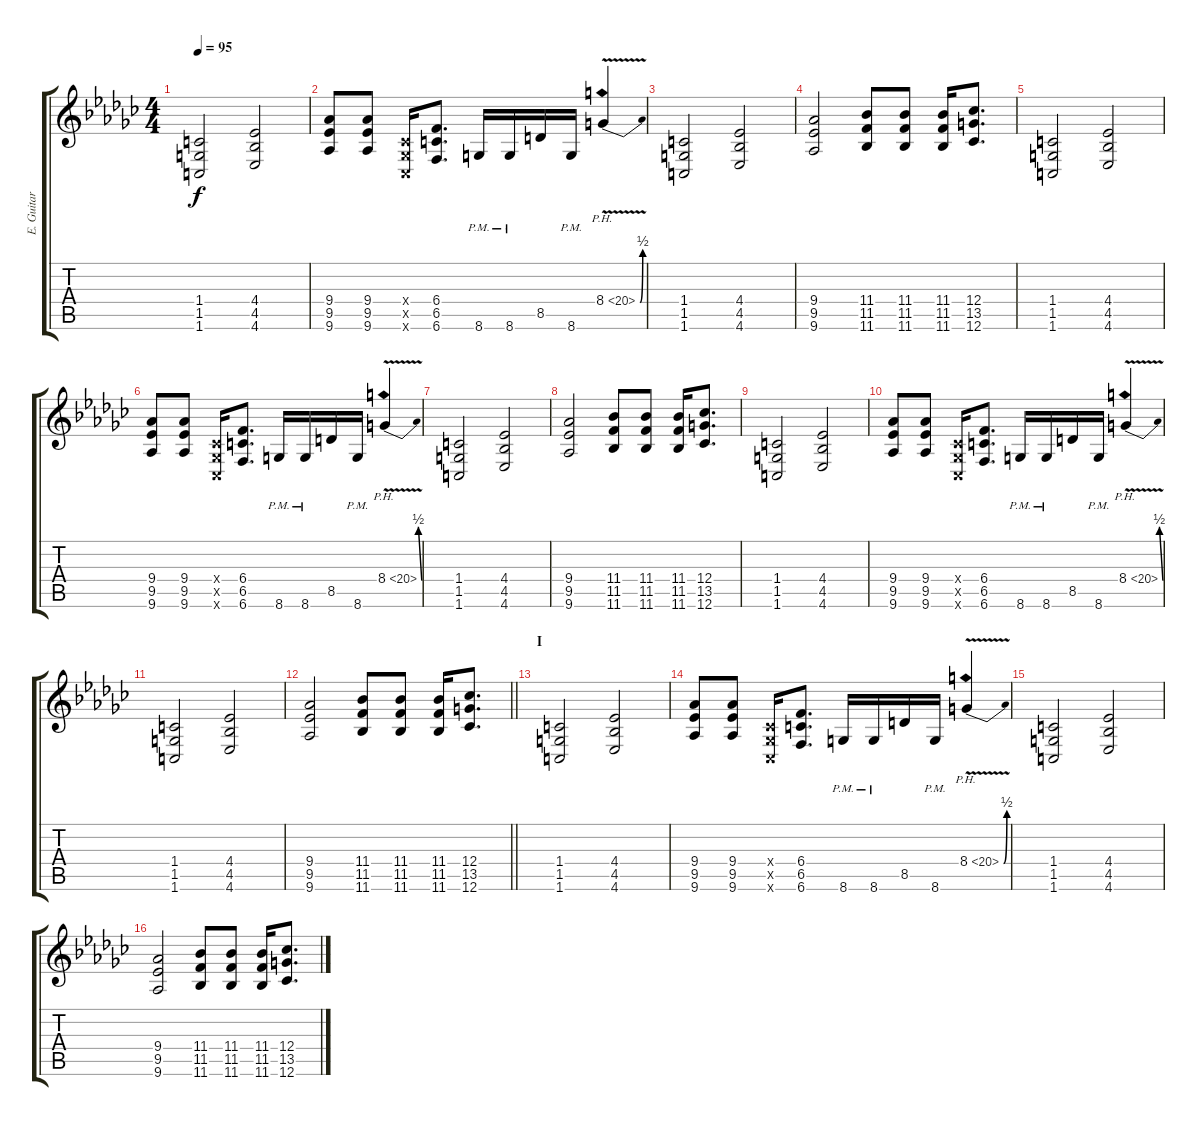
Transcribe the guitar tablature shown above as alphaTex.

\track ("E. Guitar II" "E. Guitar ") {instrument overdrivenguitar}
\staff {score tabs}
\tuning (Db4 Ab3 E3 B2 Gb2 B1) {hide}
\ts (4 4)
\tempo 95
\clef g2
\ks gb
(1.4 1.5 1.6).2{dy f} (4.4 4.5 4.6).2 |
(9.4 9.5 9.6).8 (9.4 9.5 9.6).8 (0.4{x} 0.5{x} 0.6{x}).16 (6.4 6.5 6.6).8{d} 8.6{pm}.16 8.6{pm}.16 8.5.16 8.6{pm}.16 8.4{be (bend 0 0 60 2) ph 12 v}.4 |
(1.4 1.5 1.6).2 (4.4 4.5 4.6).2 |
(9.4 9.5 9.6).2 (11.4 11.5 11.6).8 (11.4 11.5 11.6).8 (11.4 11.5 11.6).16 (12.4 13.5 12.6).8{d} |
(1.4 1.5 1.6).2 (4.4 4.5 4.6).2 |
(9.4 9.5 9.6).8 (9.4 9.5 9.6).8 (0.4{x} 0.5{x} 0.6{x}).16 (6.4 6.5 6.6).8{d} 8.6{pm}.16 8.6{pm}.16 8.5.16 8.6{pm}.16 8.4{be (bend 0 0 60 2) ph 12 v}.4 |
(1.4 1.5 1.6).2 (4.4 4.5 4.6).2 |
(9.4 9.5 9.6).2 (11.4 11.5 11.6).8 (11.4 11.5 11.6).8 (11.4 11.5 11.6).16 (12.4 13.5 12.6).8{d} |
(1.4 1.5 1.6).2 (4.4 4.5 4.6).2 |
(9.4 9.5 9.6).8 (9.4 9.5 9.6).8 (0.4{x} 0.5{x} 0.6{x}).16 (6.4 6.5 6.6).8{d} 8.6{pm}.16 8.6{pm}.16 8.5.16 8.6{pm}.16 8.4{be (bend 0 0 60 2) ph 12 v}.4 |
(1.4 1.5 1.6).2 (4.4 4.5 4.6).2 |
\barLineRight lightlight
(9.4 9.5 9.6).2 (11.4 11.5 11.6).8 (11.4 11.5 11.6).8 (11.4 11.5 11.6).16 (12.4 13.5 12.6).8{d} |
\section ("" "I")
(1.4 1.5 1.6).2 (4.4 4.5 4.6).2 |
(9.4 9.5 9.6).8 (9.4 9.5 9.6).8 (0.4{x} 0.5{x} 0.6{x}).16 (6.4 6.5 6.6).8{d} 8.6{pm}.16 8.6{pm}.16 8.5.16 8.6{pm}.16 8.4{be (bend 0 0 60 2) ph 12 v}.4 |
(1.4 1.5 1.6).2 (4.4 4.5 4.6).2 |
(9.4 9.5 9.6).2 (11.4 11.5 11.6).8 (11.4 11.5 11.6).8 (11.4 11.5 11.6).16 (12.4 13.5 12.6).8{d}
